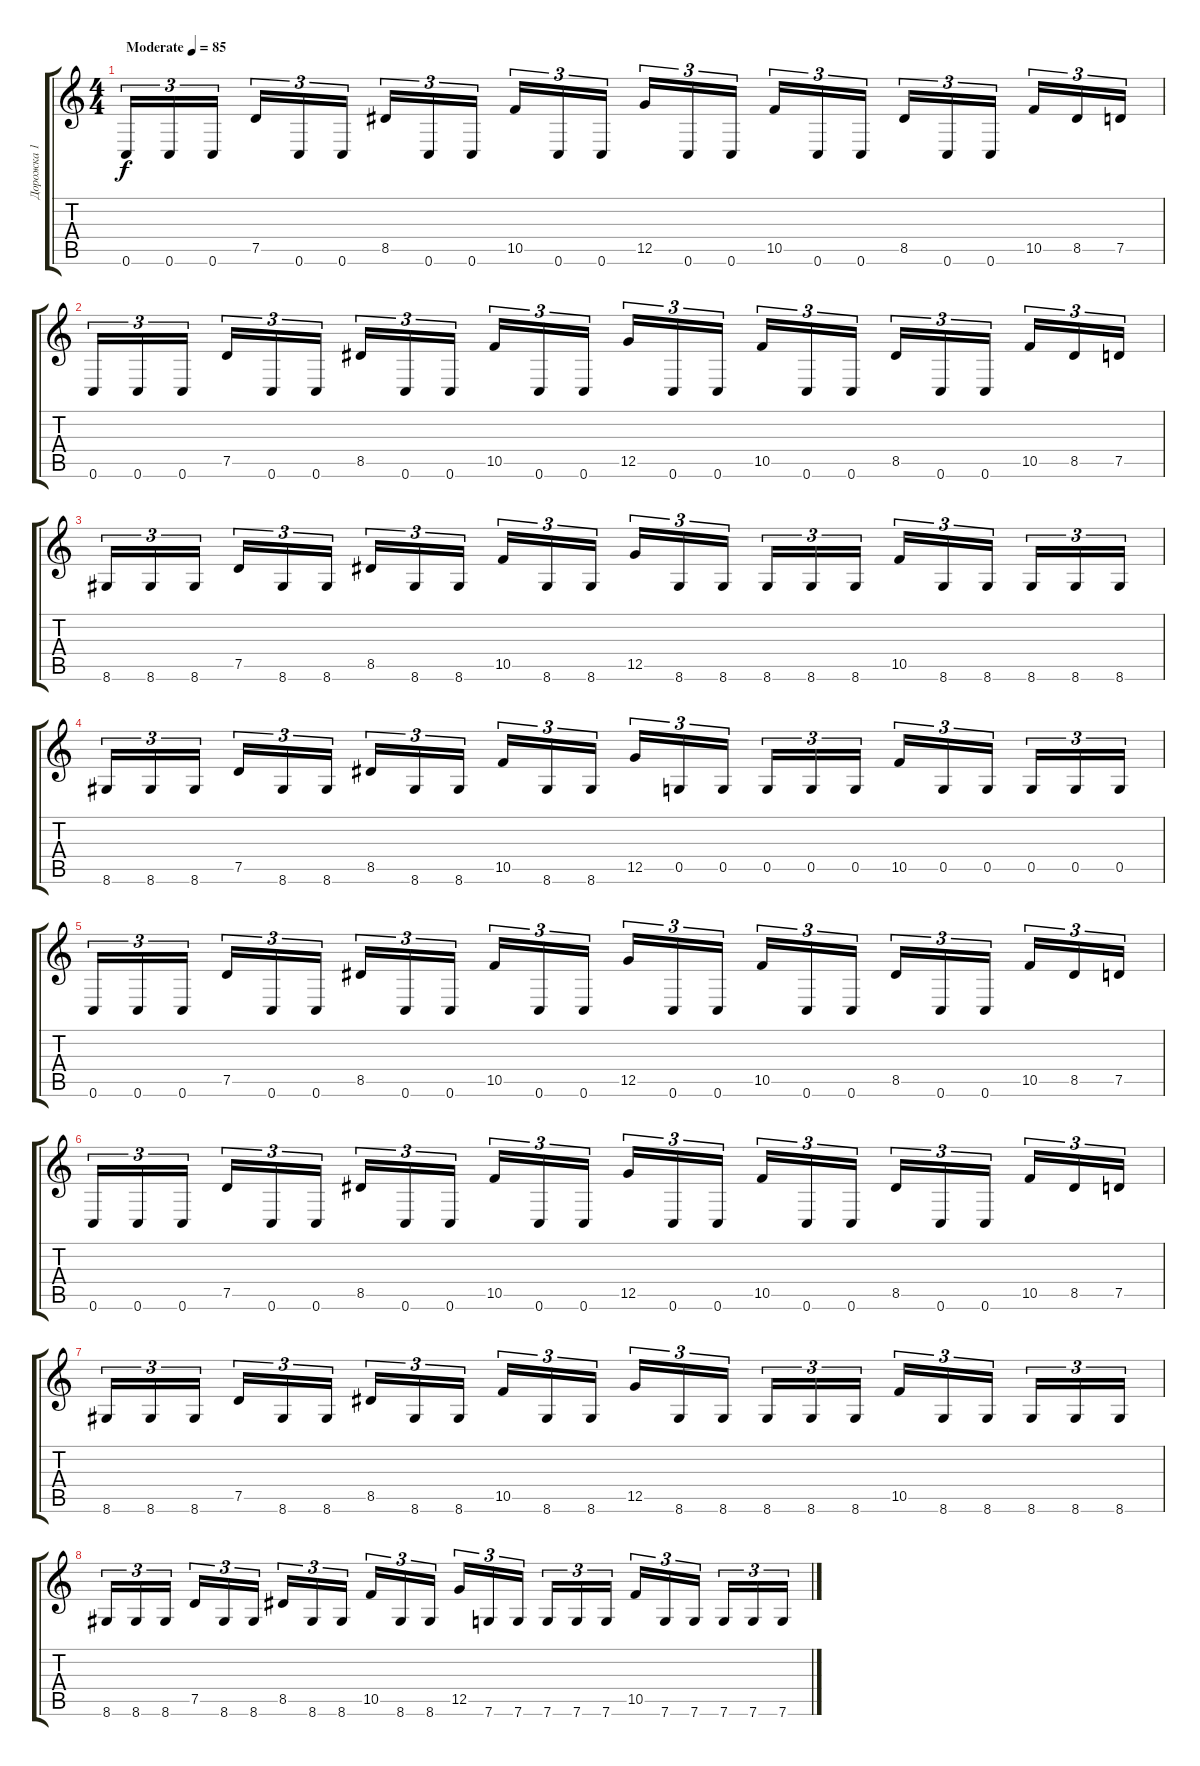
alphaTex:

\track ("Дорожка 1" "Дорожка 1") {instrument distortionguitar}
\staff {score tabs}
\tuning (E4 C4 G3 C3 G2 C2) {hide}
\ts (4 4)
\tempo (85 "Moderate")
\clef g2
\ks c
0.6.16{tu (3 2) dy f instrument distortionguitar} 0.6.16{tu (3 2)} 0.6.16{tu (3 2) beam splitsecondary} 7.5.16{tu (3 2)} 0.6.16{tu (3 2)} 0.6.16{tu (3 2)} 8.5.16{tu (3 2)} 0.6.16{tu (3 2)} 0.6.16{tu (3 2) beam splitsecondary} 10.5.16{tu (3 2)} 0.6.16{tu (3 2)} 0.6.16{tu (3 2)} 12.5.16{tu (3 2)} 0.6.16{tu (3 2)} 0.6.16{tu (3 2) beam splitsecondary} 10.5.16{tu (3 2)} 0.6.16{tu (3 2)} 0.6.16{tu (3 2)} 8.5.16{tu (3 2)} 0.6.16{tu (3 2)} 0.6.16{tu (3 2) beam splitsecondary} 10.5.16{tu (3 2)} 8.5.16{tu (3 2)} 7.5.16{tu (3 2)} |
0.6.16{tu (3 2)} 0.6.16{tu (3 2)} 0.6.16{tu (3 2) beam splitsecondary} 7.5.16{tu (3 2)} 0.6.16{tu (3 2)} 0.6.16{tu (3 2)} 8.5.16{tu (3 2)} 0.6.16{tu (3 2)} 0.6.16{tu (3 2) beam splitsecondary} 10.5.16{tu (3 2)} 0.6.16{tu (3 2)} 0.6.16{tu (3 2)} 12.5.16{tu (3 2)} 0.6.16{tu (3 2)} 0.6.16{tu (3 2) beam splitsecondary} 10.5.16{tu (3 2)} 0.6.16{tu (3 2)} 0.6.16{tu (3 2)} 8.5.16{tu (3 2)} 0.6.16{tu (3 2)} 0.6.16{tu (3 2) beam splitsecondary} 10.5.16{tu (3 2)} 8.5.16{tu (3 2)} 7.5.16{tu (3 2)} |
8.6.16{tu (3 2)} 8.6.16{tu (3 2)} 8.6.16{tu (3 2) beam splitsecondary} 7.5.16{tu (3 2)} 8.6.16{tu (3 2)} 8.6.16{tu (3 2)} 8.5.16{tu (3 2)} 8.6.16{tu (3 2)} 8.6.16{tu (3 2) beam splitsecondary} 10.5.16{tu (3 2)} 8.6.16{tu (3 2)} 8.6.16{tu (3 2)} 12.5.16{tu (3 2)} 8.6.16{tu (3 2)} 8.6.16{tu (3 2) beam splitsecondary} 8.6.16{tu (3 2)} 8.6.16{tu (3 2)} 8.6.16{tu (3 2)} 10.5.16{tu (3 2)} 8.6.16{tu (3 2)} 8.6.16{tu (3 2) beam splitsecondary} 8.6.16{tu (3 2)} 8.6.16{tu (3 2)} 8.6.16{tu (3 2)} |
8.6.16{tu (3 2)} 8.6.16{tu (3 2)} 8.6.16{tu (3 2) beam splitsecondary} 7.5.16{tu (3 2)} 8.6.16{tu (3 2)} 8.6.16{tu (3 2)} 8.5.16{tu (3 2)} 8.6.16{tu (3 2)} 8.6.16{tu (3 2) beam splitsecondary} 10.5.16{tu (3 2)} 8.6.16{tu (3 2)} 8.6.16{tu (3 2)} 12.5.16{tu (3 2)} 0.5.16{tu (3 2)} 0.5.16{tu (3 2) beam splitsecondary} 0.5.16{tu (3 2)} 0.5.16{tu (3 2)} 0.5.16{tu (3 2)} 10.5.16{tu (3 2)} 0.5.16{tu (3 2)} 0.5.16{tu (3 2) beam splitsecondary} 0.5.16{tu (3 2)} 0.5.16{tu (3 2)} 0.5.16{tu (3 2)} |
0.6.16{tu (3 2)} 0.6.16{tu (3 2)} 0.6.16{tu (3 2) beam splitsecondary} 7.5.16{tu (3 2)} 0.6.16{tu (3 2)} 0.6.16{tu (3 2)} 8.5.16{tu (3 2)} 0.6.16{tu (3 2)} 0.6.16{tu (3 2) beam splitsecondary} 10.5.16{tu (3 2)} 0.6.16{tu (3 2)} 0.6.16{tu (3 2)} 12.5.16{tu (3 2)} 0.6.16{tu (3 2)} 0.6.16{tu (3 2) beam splitsecondary} 10.5.16{tu (3 2)} 0.6.16{tu (3 2)} 0.6.16{tu (3 2)} 8.5.16{tu (3 2)} 0.6.16{tu (3 2)} 0.6.16{tu (3 2) beam splitsecondary} 10.5.16{tu (3 2)} 8.5.16{tu (3 2)} 7.5.16{tu (3 2)} |
0.6.16{tu (3 2)} 0.6.16{tu (3 2)} 0.6.16{tu (3 2) beam splitsecondary} 7.5.16{tu (3 2)} 0.6.16{tu (3 2)} 0.6.16{tu (3 2)} 8.5.16{tu (3 2)} 0.6.16{tu (3 2)} 0.6.16{tu (3 2) beam splitsecondary} 10.5.16{tu (3 2)} 0.6.16{tu (3 2)} 0.6.16{tu (3 2)} 12.5.16{tu (3 2)} 0.6.16{tu (3 2)} 0.6.16{tu (3 2) beam splitsecondary} 10.5.16{tu (3 2)} 0.6.16{tu (3 2)} 0.6.16{tu (3 2)} 8.5.16{tu (3 2)} 0.6.16{tu (3 2)} 0.6.16{tu (3 2) beam splitsecondary} 10.5.16{tu (3 2)} 8.5.16{tu (3 2)} 7.5.16{tu (3 2)} |
8.6.16{tu (3 2)} 8.6.16{tu (3 2)} 8.6.16{tu (3 2) beam splitsecondary} 7.5.16{tu (3 2)} 8.6.16{tu (3 2)} 8.6.16{tu (3 2)} 8.5.16{tu (3 2)} 8.6.16{tu (3 2)} 8.6.16{tu (3 2) beam splitsecondary} 10.5.16{tu (3 2)} 8.6.16{tu (3 2)} 8.6.16{tu (3 2)} 12.5.16{tu (3 2)} 8.6.16{tu (3 2)} 8.6.16{tu (3 2) beam splitsecondary} 8.6.16{tu (3 2)} 8.6.16{tu (3 2)} 8.6.16{tu (3 2)} 10.5.16{tu (3 2)} 8.6.16{tu (3 2)} 8.6.16{tu (3 2) beam splitsecondary} 8.6.16{tu (3 2)} 8.6.16{tu (3 2)} 8.6.16{tu (3 2)} |
8.6.16{tu (3 2)} 8.6.16{tu (3 2)} 8.6.16{tu (3 2) beam splitsecondary} 7.5.16{tu (3 2)} 8.6.16{tu (3 2)} 8.6.16{tu (3 2)} 8.5.16{tu (3 2)} 8.6.16{tu (3 2)} 8.6.16{tu (3 2) beam splitsecondary} 10.5.16{tu (3 2)} 8.6.16{tu (3 2)} 8.6.16{tu (3 2)} 12.5.16{tu (3 2)} 7.6.16{tu (3 2)} 7.6.16{tu (3 2) beam splitsecondary} 7.6.16{tu (3 2)} 7.6.16{tu (3 2)} 7.6.16{tu (3 2)} 10.5.16{tu (3 2)} 7.6.16{tu (3 2)} 7.6.16{tu (3 2) beam splitsecondary} 7.6.16{tu (3 2)} 7.6.16{tu (3 2)} 7.6.16{tu (3 2)}
